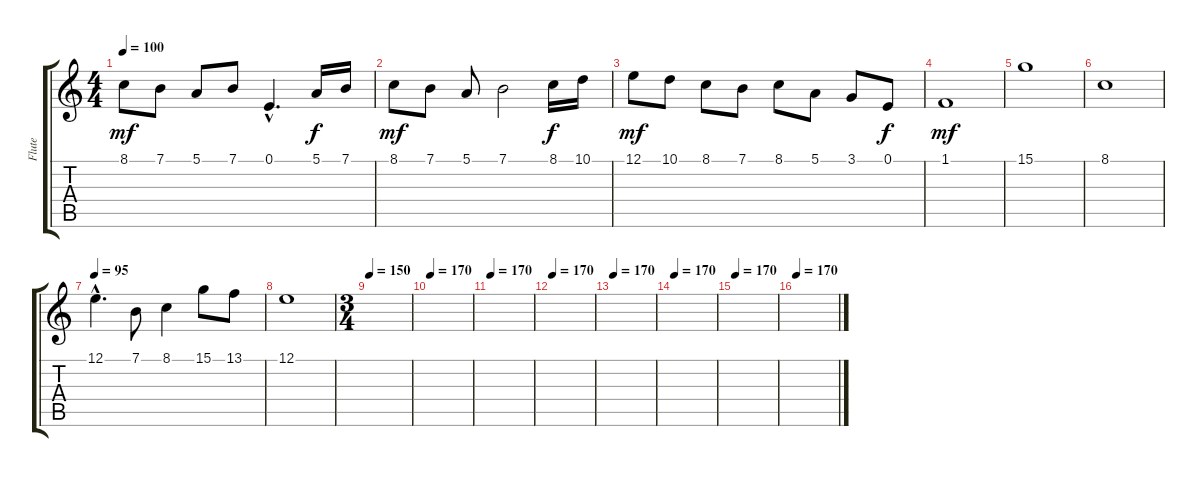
\track ("Flute" "Flute") {instrument flute}
\staff {score tabs}
\tuning (E4 B3 G3 D3 A2 E2) {hide}
\ts (4 4)
\tempo 155
\tempo 100
\clef g2
\ks c
8.1.8{dy mf} 7.1.8 5.1.8 7.1.8 0.1{hac}.4{d} 5.1.16{dy f} 7.1.16 |
8.1.8{dy mf} 7.1.8 5.1.8 7.1.2 8.1.16{dy f} 10.1.16 |
12.1.8{dy mf} 10.1.8 8.1.8 7.1.8 8.1.8 5.1.8 3.1.8 0.1.8{dy f} |
1.1.1{dy mf} |
15.1.1 |
8.1.1 |
\tempo 95
12.1{hac}.4{d} 7.1.8 8.1.4 15.1.8 13.1.8 |
12.1.1 |
\ts (3 4)
\tempo 170
\tempo 150
|
\tempo 170
|
\tempo 170
|
\tempo 170
|
\tempo 170
|
\tempo 170
|
\tempo 170
|
\tempo 170
